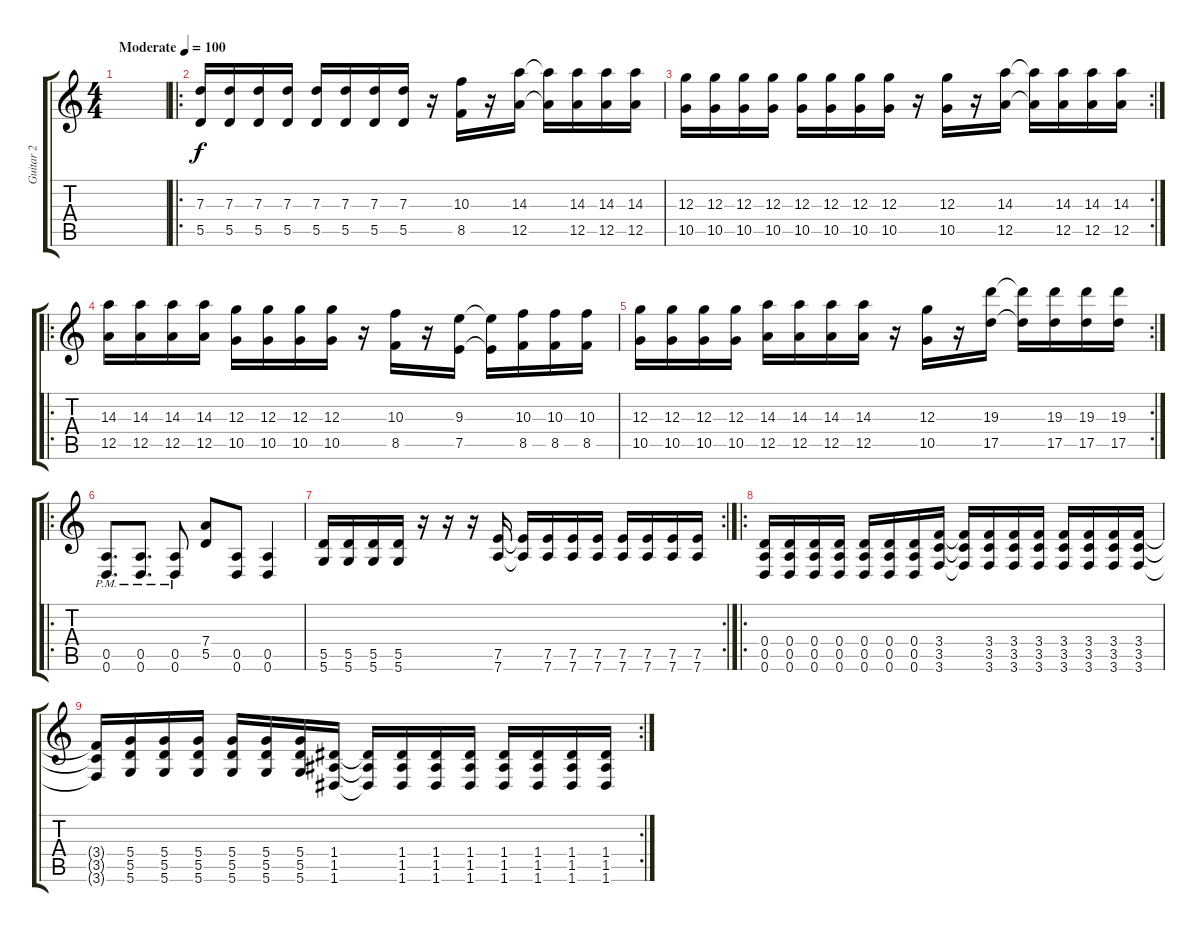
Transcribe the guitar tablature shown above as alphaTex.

\track ("Guitar 2" "Guitar 2") {instrument distortionguitar}
\staff {score tabs}
\tuning (E4 B3 G3 D3 A2 D2) {hide}
\ts (4 4)
\tempo (100 "Moderate")
\clef g2
\ks c
|
\ro
(7.3 5.5).16 (7.3 5.5).16 (7.3 5.5).16 (7.3 5.5).16 (7.3 5.5).16 (7.3 5.5).16 (7.3 5.5).16 (7.3 5.5).16 r.16 (10.3 8.5).16 r.16 (14.3 12.5).16 (14.3{t} 12.5{t}).16 (14.3 12.5).16 (14.3 12.5).16 (14.3 12.5).16 |
\rc 2
(12.3 10.5).16 (12.3 10.5).16 (12.3 10.5).16 (12.3 10.5).16 (12.3 10.5).16 (12.3 10.5).16 (12.3 10.5).16 (12.3 10.5).16 r.16 (12.3 10.5).16 r.16 (14.3 12.5).16 (14.3{t} 12.5{t}).16 (14.3 12.5).16 (14.3 12.5).16 (14.3 12.5).16 |
\ro
(14.3 12.5).16 (14.3 12.5).16 (14.3 12.5).16 (14.3 12.5).16 (12.3 10.5).16 (12.3 10.5).16 (12.3 10.5).16 (12.3 10.5).16 r.16 (10.3 8.5).16 r.16 (9.3 7.5).16 (9.3{t} 7.5{t}).16 (10.3 8.5).16 (10.3 8.5).16 (10.3 8.5).16 |
\rc 2
(12.3 10.5).16 (12.3 10.5).16 (12.3 10.5).16 (12.3 10.5).16 (14.3 12.5).16 (14.3 12.5).16 (14.3 12.5).16 (14.3 12.5).16 r.16 (12.3 10.5).16 r.16 (19.3 17.5).16 (19.3{t} 17.5{t}).16 (19.3 17.5).16 (19.3 17.5).16 (19.3 17.5).16 |
\ro
(0.5{pm} 0.6{pm}).8{d} (0.5{pm} 0.6{pm}).8{d} (0.5{pm} 0.6{pm}).8 (7.4 5.5).8 (0.5 0.6).8 (0.5 0.6).4 |
\rc 2
(5.5 5.6).16 (5.5 5.6).16 (5.5 5.6).16 (5.5 5.6).16 r.16 r.16 r.16 (7.5 7.6).16 (7.5{t} 7.6{t}).16 (7.5 7.6).16 (7.5 7.6).16 (7.5 7.6).16 (7.5 7.6).16 (7.5 7.6).16 (7.5 7.6).16 (7.5 7.6).16 |
\ro
(0.4 0.5 0.6).16 (0.4 0.5 0.6).16 (0.4 0.5 0.6).16 (0.4 0.5 0.6).16 (0.4 0.5 0.6).16 (0.4 0.5 0.6).16 (0.4 0.5 0.6).16 (3.4 3.5 3.6).16 (3.4{t} 3.5{t} 3.6{t}).16 (3.4 3.5 3.6).16 (3.4 3.5 3.6).16 (3.4 3.5 3.6).16 (3.4 3.5 3.6).16 (3.4 3.5 3.6).16 (3.4 3.5 3.6).16 (3.4 3.5 3.6).16 |
\rc 2
(3.4{t} 3.5{t} 3.6{t}).16 (5.4 5.5 5.6).16 (5.4 5.5 5.6).16 (5.4 5.5 5.6).16 (5.4 5.5 5.6).16 (5.4 5.5 5.6).16 (5.4 5.5 5.6).16 (1.4 1.5 1.6).16 (1.4{t} 1.5{t} 1.6{t}).16 (1.4 1.5 1.6).16 (1.4 1.5 1.6).16 (1.4 1.5 1.6).16 (1.4 1.5 1.6).16 (1.4 1.5 1.6).16 (1.4 1.5 1.6).16 (1.4 1.5 1.6).16
